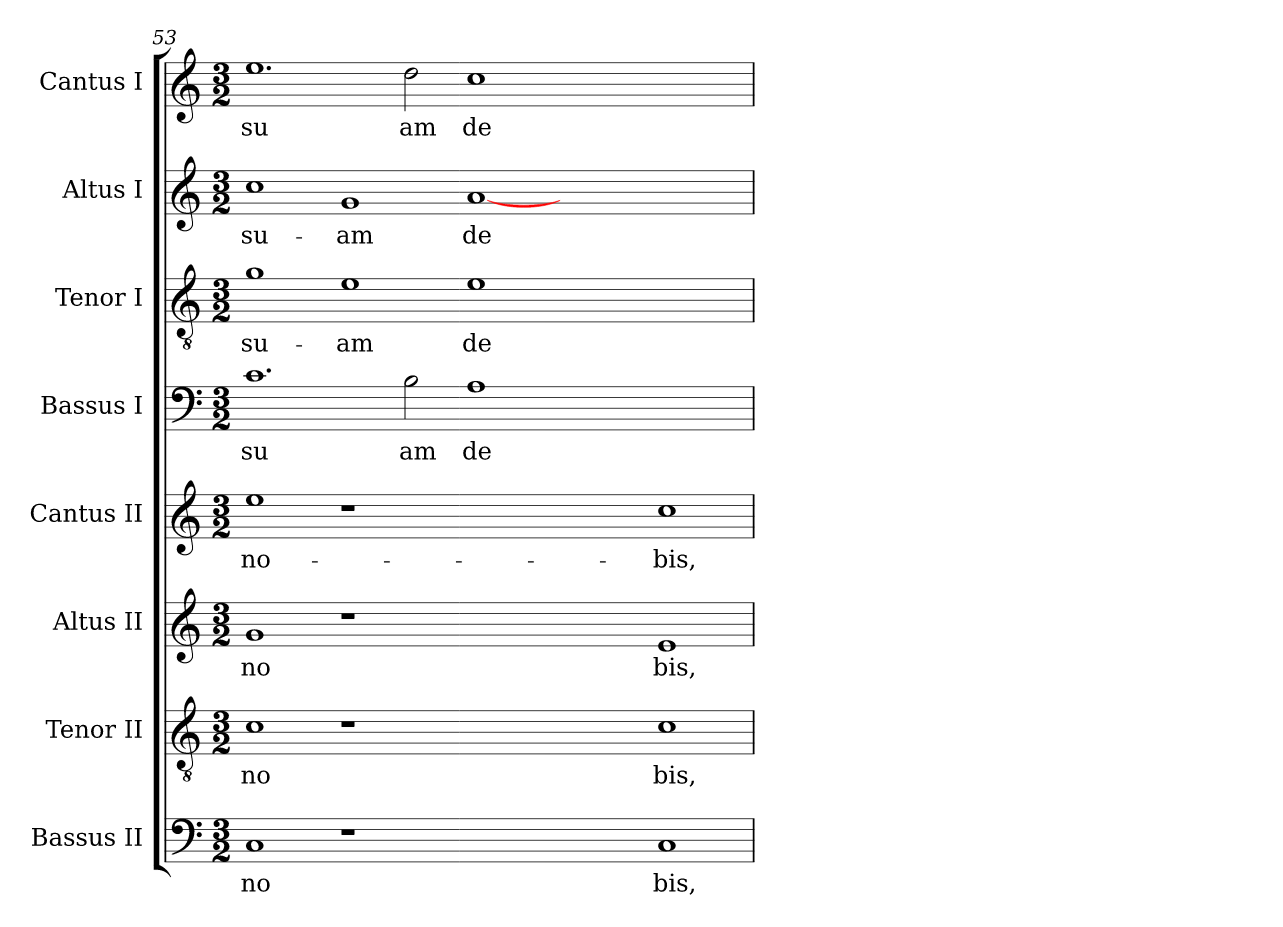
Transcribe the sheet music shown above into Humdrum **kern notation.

**kern	**text	**kern	**text	**kern	**text	**kern	**text	**kern	**text	**kern	**text	**kern	**text	**kern	**text
*part8	*part8	*part7	*part7	*part6	*part6	*part5	*part5	*part4	*part4	*part3	*part3	*part2	*part2	*part1	*part1
*staff8	*staff8	*staff7	*staff7	*staff6	*staff6	*staff5	*staff5	*staff4	*staff4	*staff3	*staff3	*staff2	*staff2	*staff1	*staff1
*I"Bassus II	*	*I"Tenor II	*	*I"Altus II	*	*I"Cantus II	*	*I"Bassus I	*	*I"Tenor I	*	*I"Altus I	*	*I"Cantus I	*
*clefF4	*	*clefGv2	*	*clefG2	*	*clefG2	*	*clefF4	*	*clefGv2	*	*clefG2	*	*clefG2	*
*	*	*	*	*k[]	*	*	*	*	*	*	*	*	*	*	*
*	*	*	*	*C:	*	*	*	*	*	*	*	*	*	*	*
*M3/2	*	*M3/2	*	*M3/2	*	*M3/2	*	*M3/2	*	*M3/2	*	*M3/2	*	*M3/2	*
=53	=53	=53	=53	=53	=53	=53	=53	=53	=53	=53	=53	=53	=53	=53	=53
!	!LO:LY:b:cj	!	!LO:LY:b:cj	!	!LO:LY:b:cj	!	!LO:LY:b:cj	!	!LO:LY:b:cj	!	!LO:LY:b:cj	!	!LO:LY:b:cj	!	!LO:LY:b:cj
1C	no	1c	no	1g	no	1ee	no-	1.c	su	1g	su-	1cc	su-	1.ee	su
!LO:N:vis=1	!	!LO:N:vis=1	!	!LO:N:vis=1	!	!LO:N:vis=1	!	!	!	!	!LO:LY:b:cj	!	!LO:LY:b:cj	!	!
0.r	.	0.r	.	0.r	.	0.r	.	.	.	1e	-am	1g	-am	.	.
!	!	!	!	!	!	!	!	!	!LO:LY:b:cj	!	!	!	!	!	!LO:LY:b:cj
.	.	.	.	.	.	.	.	2B\	am	.	.	.	.	2dd\	am
!	!	!	!	!	!	!	!	!	!LO:LY:b:cj	!	!LO:LY:b:cj	!	!LO:LY:b:cj	!	!LO:LY:b:cj
.	.	.	.	.	.	.	.	1A	de	1e	de-	[<1a	de-	1cc	de
.	.	.	.	.	.	.	.	0ryy	.	0ryy	.	0ryy	.	0ryy	.
!	!LO:LY:b:cj	!	!LO:LY:b:cj	!	!LO:LY:b:cj	!	!LO:LY:b:cj	!	!	!	!	!	!	!	!
1C	bis,	1c	bis,	1e	bis,	1cc	-bis,	.	.	.	.	.	.	.	.
=	=	=	=	=	=	=	=	=	=	=	=	=	=	=	=
*-	*-	*-	*-	*-	*-	*-	*-	*-	*-	*-	*-	*-	*-	*-	*-
